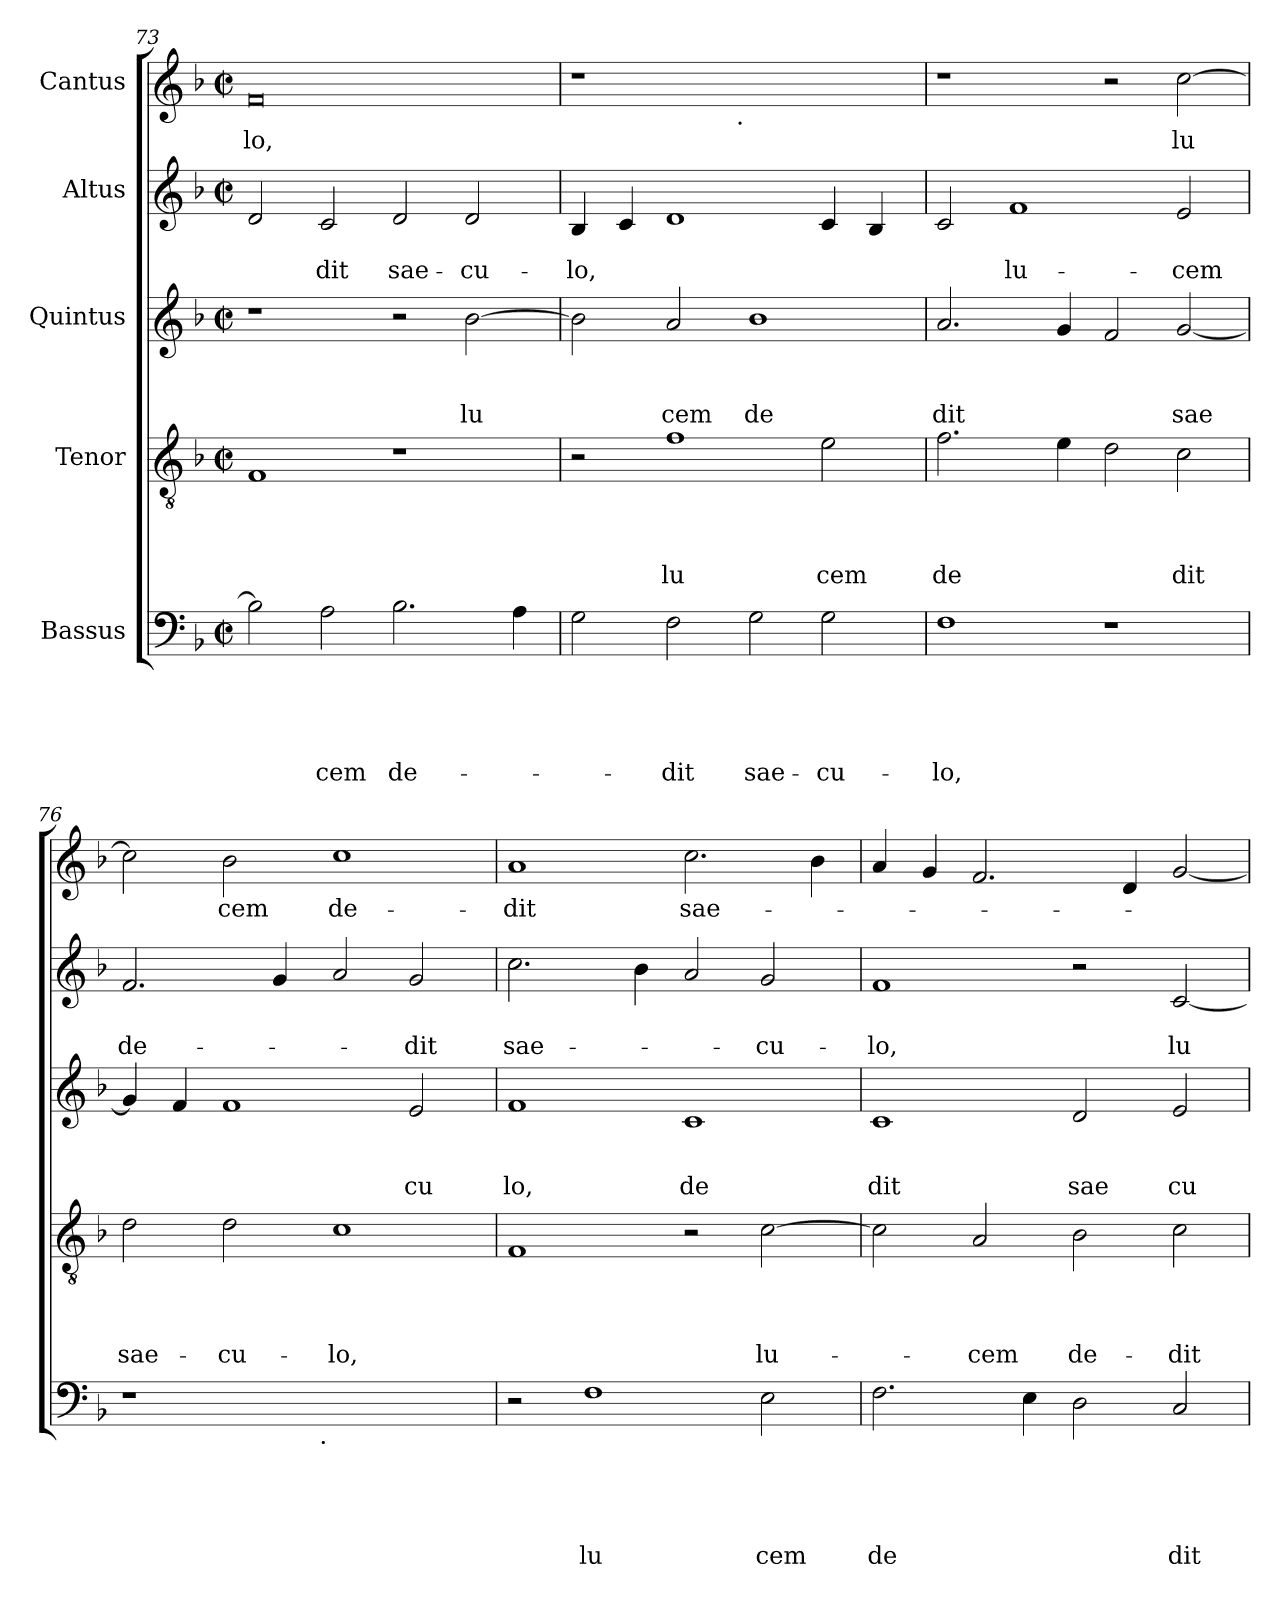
**kern	**text	**text	**text	**text	**text	**kern	**text	**text	**text	**text	**kern	**text	**text	**text	**kern	**text	**text	**kern	**text
*part5	*part5	*part5	*part5	*part5	*part5	*part4	*part4	*part4	*part4	*part4	*part3	*part3	*part3	*part3	*part2	*part2	*part2	*part1	*part1
*staff5	*staff5	*staff5	*staff5	*staff5	*staff5	*staff4	*staff4	*staff4	*staff4	*staff4	*staff3	*staff3	*staff3	*staff3	*staff2	*staff2	*staff2	*staff1	*staff1
*I"Bassus	*	*	*	*	*	*I"Tenor	*	*	*	*	*I"Quintus	*	*	*	*I"Altus	*	*	*I"Cantus	*
*clefF4	*	*	*	*	*	*clefGv2	*	*	*	*	*clefG2	*	*	*	*clefG2	*	*	*clefG2	*
*k[b-]	*	*	*	*	*	*k[b-]	*	*	*	*	*k[b-]	*	*	*	*k[b-]	*	*	*k[b-]	*
*F:	*	*	*	*	*	*F:	*	*	*	*	*F:	*	*	*	*F:	*	*	*F:	*
*M2/2	*	*	*	*	*	*M2/2	*	*	*	*	*M2/2	*	*	*	*M2/2	*	*	*M2/2	*
*met(c|)	*	*	*	*	*	*met(c|)	*	*	*	*	*met(c|)	*	*	*	*met(c|)	*	*	*met(c|)	*
=73	=73	=73	=73	=73	=73	=73	=73	=73	=73	=73	=73	=73	=73	=73	=73	=73	=73	=73	=73
!	!	!	!	!	!	!	!	!	!	!	!	!	!	!	!	!	!	!	!LO:LY:b
2B-\]	.	.	.	.	.	1F	.	.	.	.	1r	.	.	.	2d/	.	.	0f	lo,
!	!	!	!	!	!LO:LY:b	!	!	!	!	!	!	!	!	!	!	!	!LO:LY:b	!	!
2A\	.	.	.	.	-cem	.	.	.	.	.	.	.	.	.	2c/	.	-dit	.	.
!	!	!	!	!	!LO:LY:b	!	!	!	!	!	!	!	!	!	!	!	!LO:LY:b	!	!
2.B-\	.	.	.	.	de-	1r	.	.	.	.	2r	.	.	.	2d/	.	sae-	.	.
!	!	!	!	!	!	!	!	!	!	!	!	!	!	!LO:LY:b	!	!	!LO:LY:b	!	!
.	.	.	.	.	.	.	.	.	.	.	[>2b-\	.	.	lu	2d/	.	-cu-	.	.
4A\	.	.	.	.	.	.	.	.	.	.	.	.	.	.	.	.	.	.	.
=74	=74	=74	=74	=74	=74	=74	=74	=74	=74	=74	=74	=74	=74	=74	=74	=74	=74	=74	=74
!	!	!	!	!	!	!	!	!	!	!	!	!	!	!	!	!	!LO:LY:b	!	!
*	*	*	*	*	*	*	*	*	*	*	*	*	*	*	*	*	*	*^	*
2G\	.	.	.	.	.	2r	.	.	.	.	2b-\]	.	.	.	4B-/	.	-lo,	1r	2ryy	.
.	.	.	.	.	.	.	.	.	.	.	.	.	.	.	4c/	.	.	.	.	.
!	!	!	!	!	!LO:LY:b	!	!	!	!	!LO:LY:b	!	!	!	!LO:LY:b	!	!	!	!	!	!
2F\	.	.	.	.	-dit	1f	.	.	.	lu	2a/	.	.	cem	1d	.	.	.	4...ryy	.
!	!	!	!	!	!	!	!	!	!	!	!	!	!	!	!	!	!	!	!LO:TX:b:t=.	!
.	.	.	.	.	.	.	.	.	.	.	.	.	.	.	.	.	.	.	1ryy	.
!	!	!	!	!	!LO:LY:b	!	!	!	!	!	!	!	!	!LO:LY:b	!	!	!	!	!	!
2G\	.	.	.	.	sae-	.	.	.	.	.	1b-	.	.	de	.	.	.	1ryy	.	.
!	!	!	!	!	!LO:LY:b	!	!	!	!	!LO:LY:b	!	!	!	!	!	!	!	!	!	!
2G\	.	.	.	.	-cu-	2e\	.	.	.	cem	.	.	.	.	4c/	.	.	.	.	.
.	.	.	.	.	.	.	.	.	.	.	.	.	.	.	4B-/	.	.	.	.	.
.	.	.	.	.	.	.	.	.	.	.	.	.	.	.	.	.	.	.	32ryy	.
=75	=75	=75	=75	=75	=75	=75	=75	=75	=75	=75	=75	=75	=75	=75	=75	=75	=75	=75	=75	=75
!	!	!	!	!	!LO:LY:b	!	!	!	!	!LO:LY:b	!	!	!	!LO:LY:b	!	!	!	!	!	!
*	*	*	*	*	*	*	*	*	*	*	*	*	*	*	*	*	*	*v	*v	*
1F	.	.	.	.	-lo,	2.f\	.	.	.	de	2.a/	.	.	dit	2c/	.	.	1r	.
!	!	!	!	!	!	!	!	!	!	!	!	!	!	!	!	!	!LO:LY:b	!	!
.	.	.	.	.	.	.	.	.	.	.	.	.	.	.	1f	.	lu-	.	.
.	.	.	.	.	.	4e\	.	.	.	.	4g/	.	.	.	.	.	.	.	.
1r	.	.	.	.	.	2d\	.	.	.	.	2f/	.	.	.	.	.	.	2r	.
!	!	!	!	!	!	!	!	!	!	!LO:LY:b	!	!	!	!LO:LY:b	!	!	!LO:LY:b	!	!LO:LY:b
.	.	.	.	.	.	2c\	.	.	.	dit	[<2g/	.	.	sae	2e/	.	-cem	[<2cc\	lu
!!LO:LB:g=z
=76	=76	=76	=76	=76	=76	=76	=76	=76	=76	=76	=76	=76	=76	=76	=76	=76	=76	=76	=76
!	!	!	!	!	!	!	!	!	!	!LO:LY:b	!	!	!	!	!	!	!LO:LY:b	!	!
*^	*	*	*	*	*	*	*	*	*	*	*	*	*	*	*	*	*	*	*
1r	2ryy	.	.	.	.	.	2d\	.	.	.	sae-	4g/]	.	.	.	2.f/	.	de-	2cc\]	.
.	.	.	.	.	.	.	.	.	.	.	.	4f/	.	.	.	.	.	.	.	.
!	!	!	!	!	!	!	!	!	!	!	!LO:LY:b	!	!	!	!	!	!	!	!	!LO:LY:b
.	4...ryy	.	.	.	.	.	2d\	.	.	.	-cu-	1f	.	.	.	.	.	.	2b-\	cem
.	.	.	.	.	.	.	.	.	.	.	.	.	.	.	.	4g/	.	.	.	.
!	!LO:TX:b:t=.	!	!	!	!	!	!	!	!	!	!	!	!	!	!	!	!	!	!	!
.	1ryy	.	.	.	.	.	.	.	.	.	.	.	.	.	.	.	.	.	.	.
!	!	!	!	!	!	!	!	!	!	!	!LO:LY:b	!	!	!	!	!	!	!	!	!LO:LY:b
1ryy	.	.	.	.	.	.	1c	.	.	.	-lo,	.	.	.	.	2a/	.	.	1cc	de-
!	!	!	!	!	!	!	!	!	!	!	!	!	!	!	!LO:LY:b	!	!	!LO:LY:b	!	!
.	.	.	.	.	.	.	.	.	.	.	.	2e/	.	.	cu	2g/	.	-dit	.	.
.	32ryy	.	.	.	.	.	.	.	.	.	.	.	.	.	.	.	.	.	.	.
=77	=77	=77	=77	=77	=77	=77	=77	=77	=77	=77	=77	=77	=77	=77	=77	=77	=77	=77	=77	=77
!	!	!	!	!	!	!	!	!	!	!	!	!	!	!	!LO:LY:b	!	!	!LO:LY:b	!	!LO:LY:b
*v	*v	*	*	*	*	*	*	*	*	*	*	*	*	*	*	*	*	*	*	*
2r	.	.	.	.	.	1F	.	.	.	.	1f	.	.	lo,	2.cc\	.	sae-	1a	-dit
!	!	!	!	!	!LO:LY:b	!	!	!	!	!	!	!	!	!	!	!	!	!	!
1F	.	.	.	.	lu	.	.	.	.	.	.	.	.	.	.	.	.	.	.
.	.	.	.	.	.	.	.	.	.	.	.	.	.	.	4b-\	.	.	.	.
!	!	!	!	!	!	!	!	!	!	!	!	!	!	!LO:LY:b	!	!	!	!	!LO:LY:b
.	.	.	.	.	.	2r	.	.	.	.	1c	.	.	de	2a/	.	.	2.cc\	sae-
!	!	!	!	!	!LO:LY:b	!	!	!	!	!LO:LY:b	!	!	!	!	!	!	!LO:LY:b	!	!
2E\	.	.	.	.	cem	[>2c\	.	.	.	lu-	.	.	.	.	2g/	.	-cu-	.	.
.	.	.	.	.	.	.	.	.	.	.	.	.	.	.	.	.	.	4b-\	.
=78	=78	=78	=78	=78	=78	=78	=78	=78	=78	=78	=78	=78	=78	=78	=78	=78	=78	=78	=78
!	!	!	!	!	!LO:LY:b	!	!	!	!	!	!	!	!	!LO:LY:b	!	!	!LO:LY:b	!	!
2.F\	.	.	.	.	de	2c\]	.	.	.	.	1c	.	.	dit	1f	.	-lo,	4a/	.
.	.	.	.	.	.	.	.	.	.	.	.	.	.	.	.	.	.	4g/	.
!	!	!	!	!	!	!	!	!	!	!LO:LY:b	!	!	!	!	!	!	!	!	!
.	.	.	.	.	.	2A/	.	.	.	-cem	.	.	.	.	.	.	.	2.f/	.
4E\	.	.	.	.	.	.	.	.	.	.	.	.	.	.	.	.	.	.	.
!	!	!	!	!	!	!	!	!	!	!LO:LY:b	!	!	!	!LO:LY:b	!	!	!	!	!
2D\	.	.	.	.	.	2B-\	.	.	.	de-	2d/	.	.	sae	2r	.	.	.	.
.	.	.	.	.	.	.	.	.	.	.	.	.	.	.	.	.	.	4d/	.
!	!	!	!	!	!LO:LY:b	!	!	!	!	!LO:LY:b	!	!	!	!LO:LY:b	!	!	!LO:LY:b	!	!
2C/	.	.	.	.	dit	2c\	.	.	.	-dit	2e/	.	.	cu	[<2c/	.	lu-	[<2g/	.
=	=	=	=	=	=	=	=	=	=	=	=	=	=	=	=	=	=	=	=
*-	*-	*-	*-	*-	*-	*-	*-	*-	*-	*-	*-	*-	*-	*-	*-	*-	*-	*-	*-
